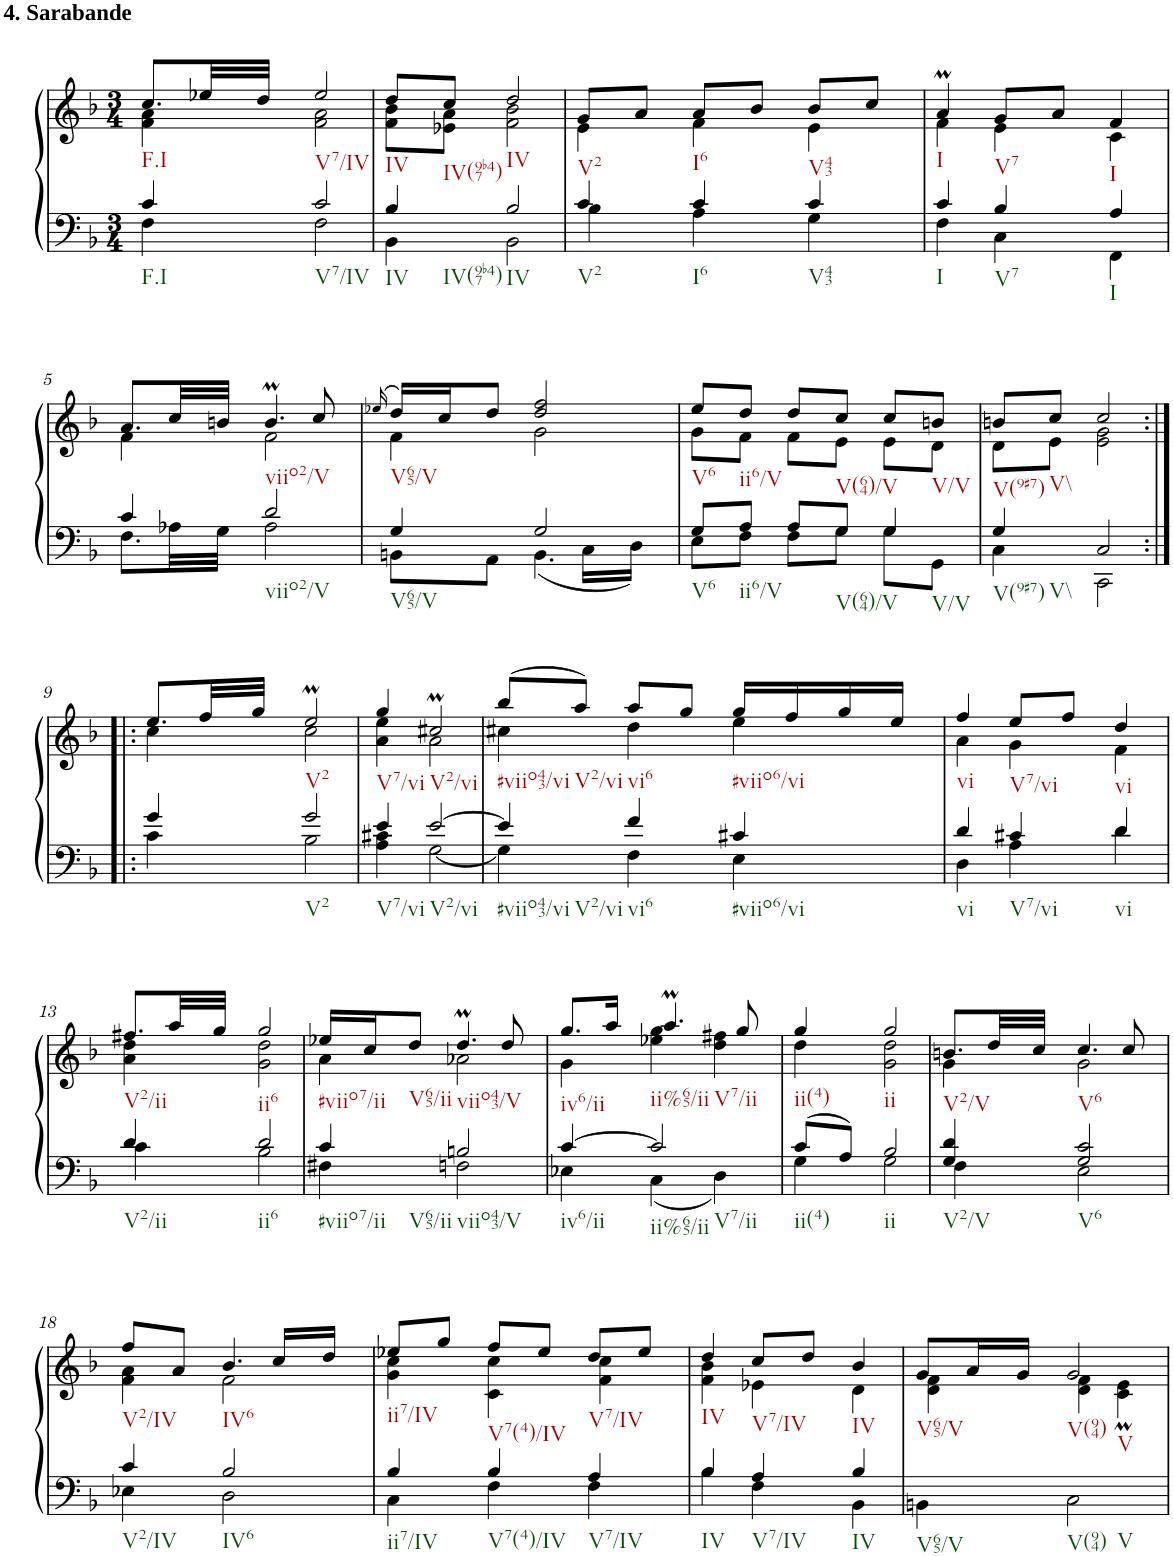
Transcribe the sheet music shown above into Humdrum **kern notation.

**kern	**kern
*part1	*part1
*staff2	*staff1
*I"Klavier linke Hand	*
*clefF4	*clefG2
*k[b-]	*k[b-]
*M3/4	*M3/4
=1	=1
*^	*^
!	!	!LO:TX:a:B:t=4. Sarabande	!
4c/	4F\	8.cc/L	4f\ 4a\
.	.	32ee-X/LL	.
.	.	32dd/JJJ	.
2c/	2F\	2ee-/	2f\ 2a\
=2	=2	=2	=2
4B-/	4BB-\	8dd/L	8f\ 8b-\L
.	.	8cc/J	8e-X\ 8a\J
2B-/	2BB-\	2dd/	2f\ 2b-\
=3	=3	=3	=3
4c/	4B-\	8g/L	4e\
.	.	8a/J	.
4c/	4A\	8a/L	4f\
.	.	8b-/J	.
4c/	4G\	8b-/L	4e\
.	.	8cc/J	.
=4	=4	=4	=4
4c/	4F\	4am/	4f\
4B-/	4C\	8g/L	4e\
.	.	8a/J	.
4A/	4FF\	4f/	4c\
!!LO:LB:g=z	!!
=5	=5	=5	=5
4c/	8.F\L	8.a/L	4f\
.	32A-X\LL	32cc/LL	.
.	32G\JJJ	32bn/JJJ	.
2d/	2A-\	4.bm/	2f\
.	.	8cc/	.
=6	=6	=6	=6
.	.	(16qee-X/	.
4G/	8BBn\L	16dd/LL)	4f\
.	.	16cc/J	.
.	8AA\J	8dd/J	.
2G/	4.BB\	2dd/ 2ff/	2g\
.	16C\LL	.	.
.	16D\JJ	.	.
=7	=7	=7	=7
8G/L	8E\L	8ee/L	8g\L
8A/J	8F\J	8dd/J	8f\J
8A/L	8F\L	8dd/L	8f\L
8G/J	8G\J	8cc/J	8e\J
4G/	8G\L	8cc/L	8e\L
.	8GG\J	8bn/J	8d\J
=8	=8	=8	=8
4G/	4C\	8bn/L	8d\L
.	.	8cc/J	8e\J
2C/	2CC\	2cc/	2e\ 2g\
!!LO:LB:g=z	!!
=9:|!|:	=9:|!|:	=9:|!|:	=9:|!|:
4g/	4c\	8.ee/L	4cc\
.	.	32ff/LL	.
.	.	32gg/JJJ	.
2g/	2B-\	2eem/	2cc\
=10	=10	=10	=10
4e/	4A\ 4c#X\	4gg/	4a\ 4ee\
[2e/	[2G\	2cc#Xm/	2a\
=11	=11	=11	=11
4e/]	4G\]	(8bb-/L	4cc#X\
.	.	8aa/J)	.
4f/	4F\	8aa/L	4dd\
.	.	8gg/J	.
4c#X/	4E\	16gg/LL	4ee\
.	.	16ff/	.
.	.	16gg/	.
.	.	16ee/JJ	.
=12	=12	=12	=12
4d/	4D\	4ff/	4a\
4c#X/	4A\	8ee/L	4g\
.	.	8ff/J	.
4d/	4d\	4dd/	4f\
!!LO:LB:g=z	!!
=13	=13	=13	=13
4d/	4c\	8.ff#X/L	4a\ 4dd\
.	.	32aa/LL	.
.	.	32gg/JJJ	.
2d/	2B-\	2gg/	2g\ 2dd\
=14	=14	=14	=14
4c/	4F#X\	16ee-X/LL	4a\
.	.	16cc/J	.
.	.	8dd/J	.
2Bn/	2Fn\	4.ddM/	2a-X\
.	.	8dd/	.
=15	=15	=15	=15
[4c/	4E-X\	8.gg/L	4g\
.	.	16aa/Jk	.
2c/]	4C\	4.aam/	4ee-X\ 4gg\
.	4D\	.	4dd\ 4ff#X\
.	.	8gg/	.
=16	=16	=16	=16
8c/L	4G\	4gg/	4dd\
8A/J	.	.	.
2B-/	2G\	2gg/	2g\ 2dd\
=17	=17	=17	=17
4G/ 4d/	4F\	8.bn/L	4g\
.	.	32dd/LL	.
.	.	32cc/JJJ	.
2G/ 2c/	2E\	4.cc/	2g\
.	.	8cc/	.
!!LO:LB:g=z	!!
=18	=18	=18	=18
4c/	4E-X\	8ff/L	4f\ 4a\
.	.	8a/J	.
2B-/	2D\	4.b-/	2f\
.	.	16cc/LL	.
.	.	16dd/JJ	.
=19	=19	=19	=19
4B-/	4C\	8ee-X/L	4g\ 4cc\
.	.	8gg/J	.
4B-/	4F\	8ff/L	4c\ 4cc\
.	.	8ee-/J	.
4A/	4F\	8dd/L	4f\ 4cc\
.	.	8ee-/J	.
=20	=20	=20	=20
4B-/	4B-\	4dd/	4f\ 4b-\
4A/	4F\	8cc/L	4e-X\
.	.	8dd/J	.
4B-/	4BB-\	4b-/	4d\
=21	=21	=21	=21
4ryy	4BBn\	8g/L	4d\ 4f\
.	.	16a/L	.
.	.	16g/JJ	.
2ryy	2C\	2g/	4d\ 4f\
.	.	.	4c\M 4e\M
*v	*v	*	*
*	*v	*v
=	=
*-	*-
